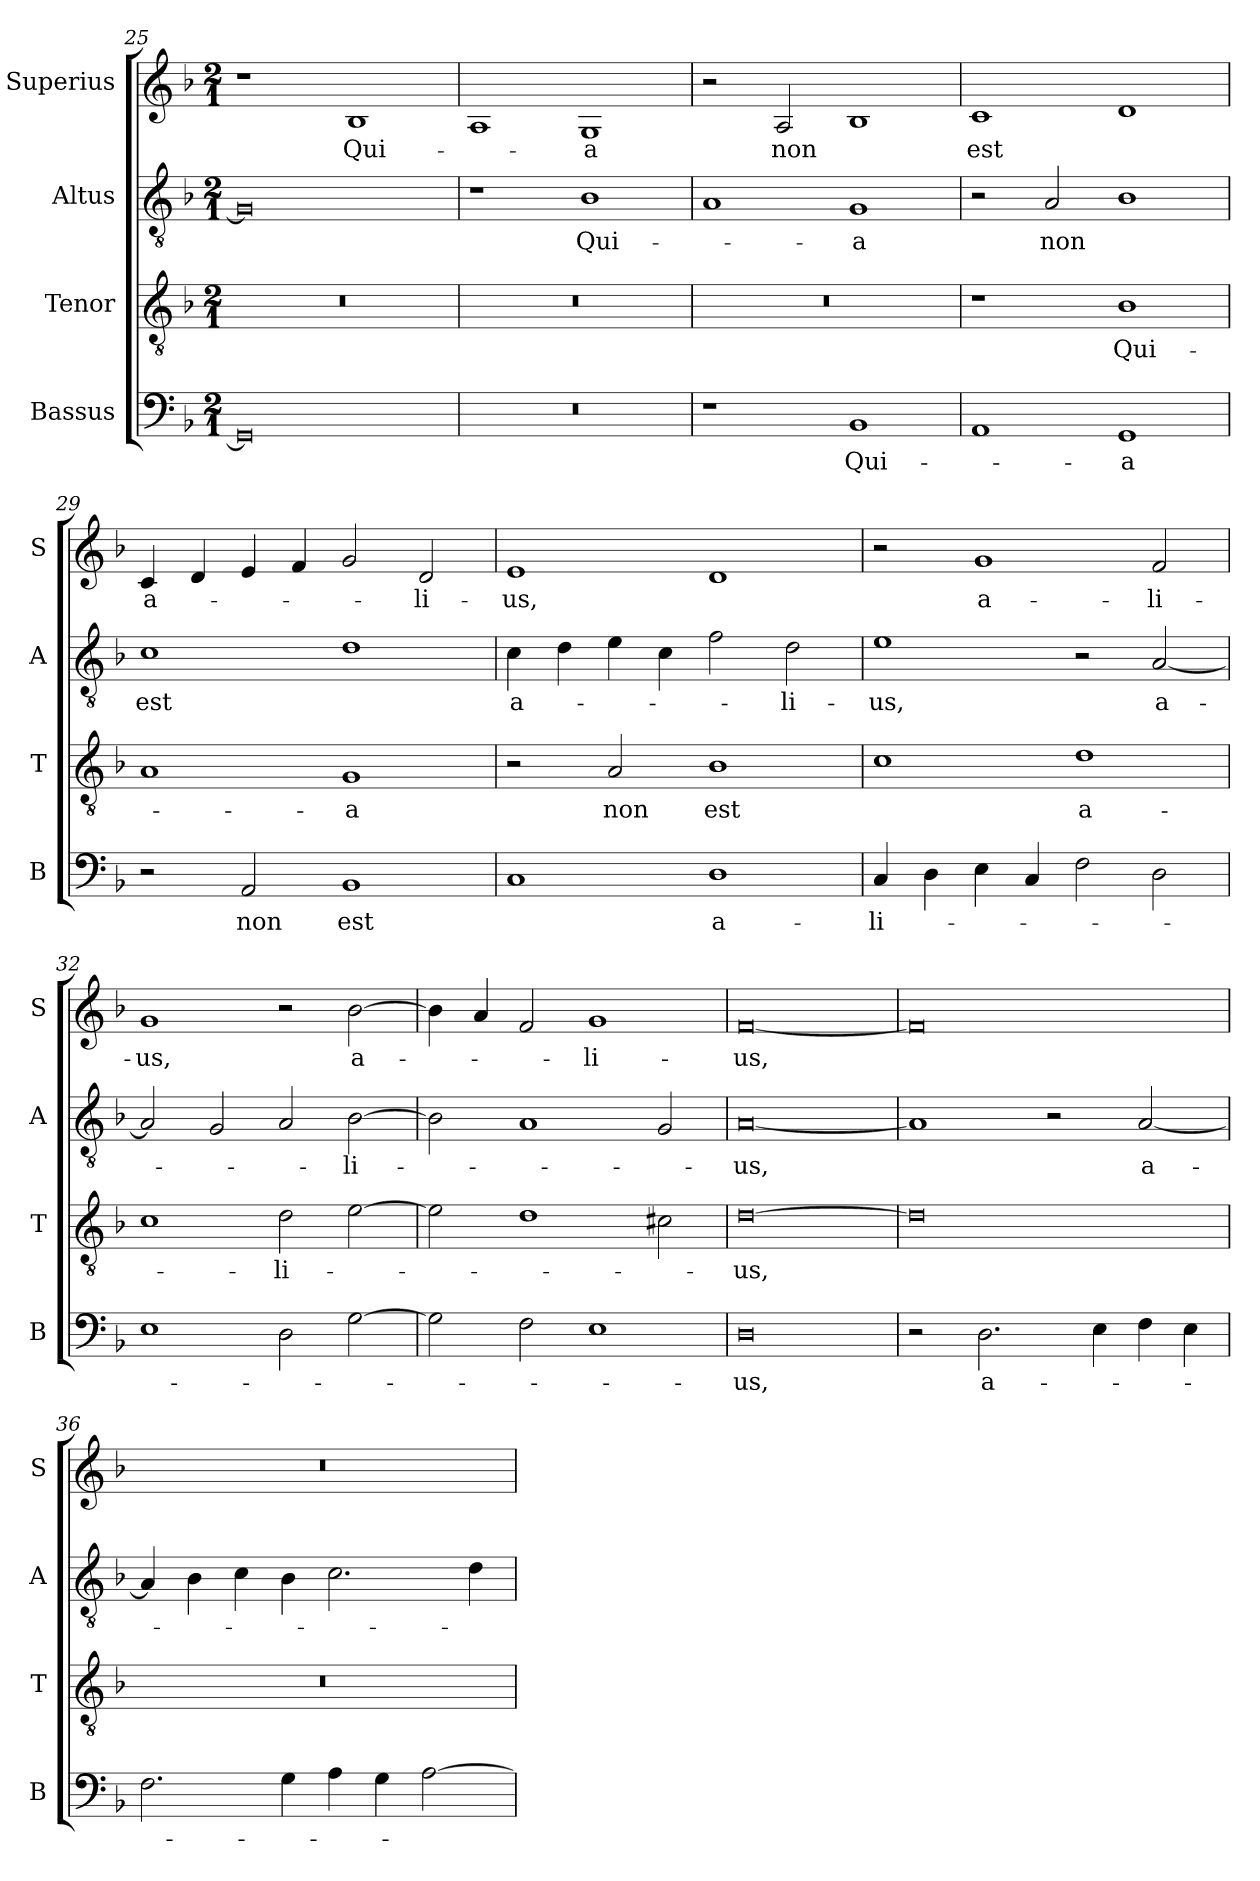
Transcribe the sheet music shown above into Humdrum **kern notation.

**kern	**text	**kern	**text	**kern	**text	**kern	**text
*part4	*part4	*part3	*part3	*part2	*part2	*part1	*part1
*staff4	*staff4	*staff3	*staff3	*staff2	*staff2	*staff1	*staff1
*I"Bassus	*	*I"Tenor	*	*I"Altus	*	*I"Superius	*
*I'B	*	*I'T	*	*I'A	*	*I'S	*
*clefF4	*	*clefGv2	*	*clefGv2	*	*clefG2	*
*k[b-]	*	*k[b-]	*	*k[b-]	*	*k[b-]	*
*M2/1	*	*M2/1	*	*M2/1	*	*M2/1	*
=25	=25	=25	=25	=25	=25	=25	=25
0GG]	.	0r	.	0G]	.	1r	.
.	.	.	.	.	.	1B-	Qui-
=26	=26	=26	=26	=26	=26	=26	=26
0r	.	0r	.	1r	.	1A	.
.	.	.	.	1B-	Qui-	1G	-a
=27	=27	=27	=27	=27	=27	=27	=27
1r	.	0r	.	1A	.	2r	.
.	.	.	.	.	.	2A	non
1BB-	Qui-	.	.	1G	-a	1B-	.
=28	=28	=28	=28	=28	=28	=28	=28
1AA	.	1r	.	2r	.	1c	est
.	.	.	.	2A	non	.	.
1GG	-a	1B-	Qui-	1B-	.	1d	.
=29	=29	=29	=29	=29	=29	=29	=29
2r	.	1A	.	1c	est	4c	a-
.	.	.	.	.	.	4d	.
2AA	non	.	.	.	.	4e	.
.	.	.	.	.	.	4f	.
1BB-	est	1G	-a	1d	.	2g	.
.	.	.	.	.	.	2d	-li-
=30	=30	=30	=30	=30	=30	=30	=30
1C	.	2r	.	4c	a-	1e	-us,
.	.	.	.	4d	.	.	.
.	.	2A	non	4e	.	.	.
.	.	.	.	4c	.	.	.
1D	a-	1B-	est	2f	.	1d	.
.	.	.	.	2d	-li-	.	.
=31	=31	=31	=31	=31	=31	=31	=31
4C	-li-	1c	.	1e	-us,	2r	.
4D	.	.	.	.	.	.	.
4E	.	.	.	.	.	1g	a-
4C	.	.	.	.	.	.	.
2F	.	1d	a-	2r	.	.	.
2D	.	.	.	[2A	a-	2f	-li-
=32	=32	=32	=32	=32	=32	=32	=32
1E	.	1c	.	2A]	.	1g	-us,
.	.	.	.	2G	.	.	.
2D	.	2d	-li-	2A	.	2r	.
[2G	.	[2e	.	[2B-	-li-	[2b-	a-
=33	=33	=33	=33	=33	=33	=33	=33
2G]	.	2e]	.	2B-]	.	4b-]	.
.	.	.	.	.	.	4a	.
2F	.	1d	.	1A	.	2f	.
1E	.	.	.	.	.	1g	-li-
.	.	2c#X	.	2G	.	.	.
=34	=34	=34	=34	=34	=34	=34	=34
0D	-us,	[0d	-us,	[0A	-us,	[0f	-us,
=35	=35	=35	=35	=35	=35	=35	=35
2r	.	0d]	.	1A]	.	0f]	.
2.D	a-	.	.	.	.	.	.
.	.	.	.	2r	.	.	.
4E	.	.	.	.	.	.	.
4F	.	.	.	[2A	a-	.	.
4E	.	.	.	.	.	.	.
=36	=36	=36	=36	=36	=36	=36	=36
2.F	.	0r	.	4A]	.	0r	.
.	.	.	.	4B-	.	.	.
.	.	.	.	4c	.	.	.
4G	.	.	.	4B-	.	.	.
4A	.	.	.	2.c	.	.	.
4G	.	.	.	.	.	.	.
[2A	.	.	.	.	.	.	.
.	.	.	.	4d	.	.	.
=	=	=	=	=	=	=	=
*-	*-	*-	*-	*-	*-	*-	*-
